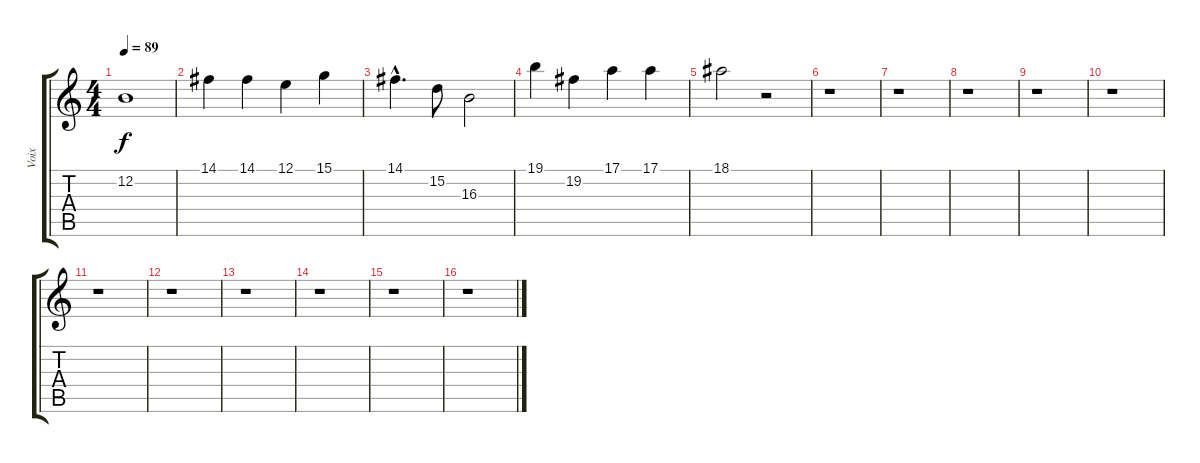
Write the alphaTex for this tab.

\track ("Voix" "Voix") {instrument lead6voice}
\staff {score tabs}
\tuning (E4 B3 G3 D3 A2 E2) {hide}
\ts (4 4)
\tempo 89
\clef g2
\ks c
12.2.1{dy f} |
14.1.4 14.1.4 12.1.4 15.1.4 |
14.1{hac}.4{d} 15.2.8 16.3.2 |
19.1.4 19.2.4 17.1.4 17.1.4 |
18.1.2 r.2 |
r.1 |
r.1 |
r.1 |
r.1 |
r.1 |
r.1 |
r.1 |
r.1 |
r.1 |
r.1 |
r.1
